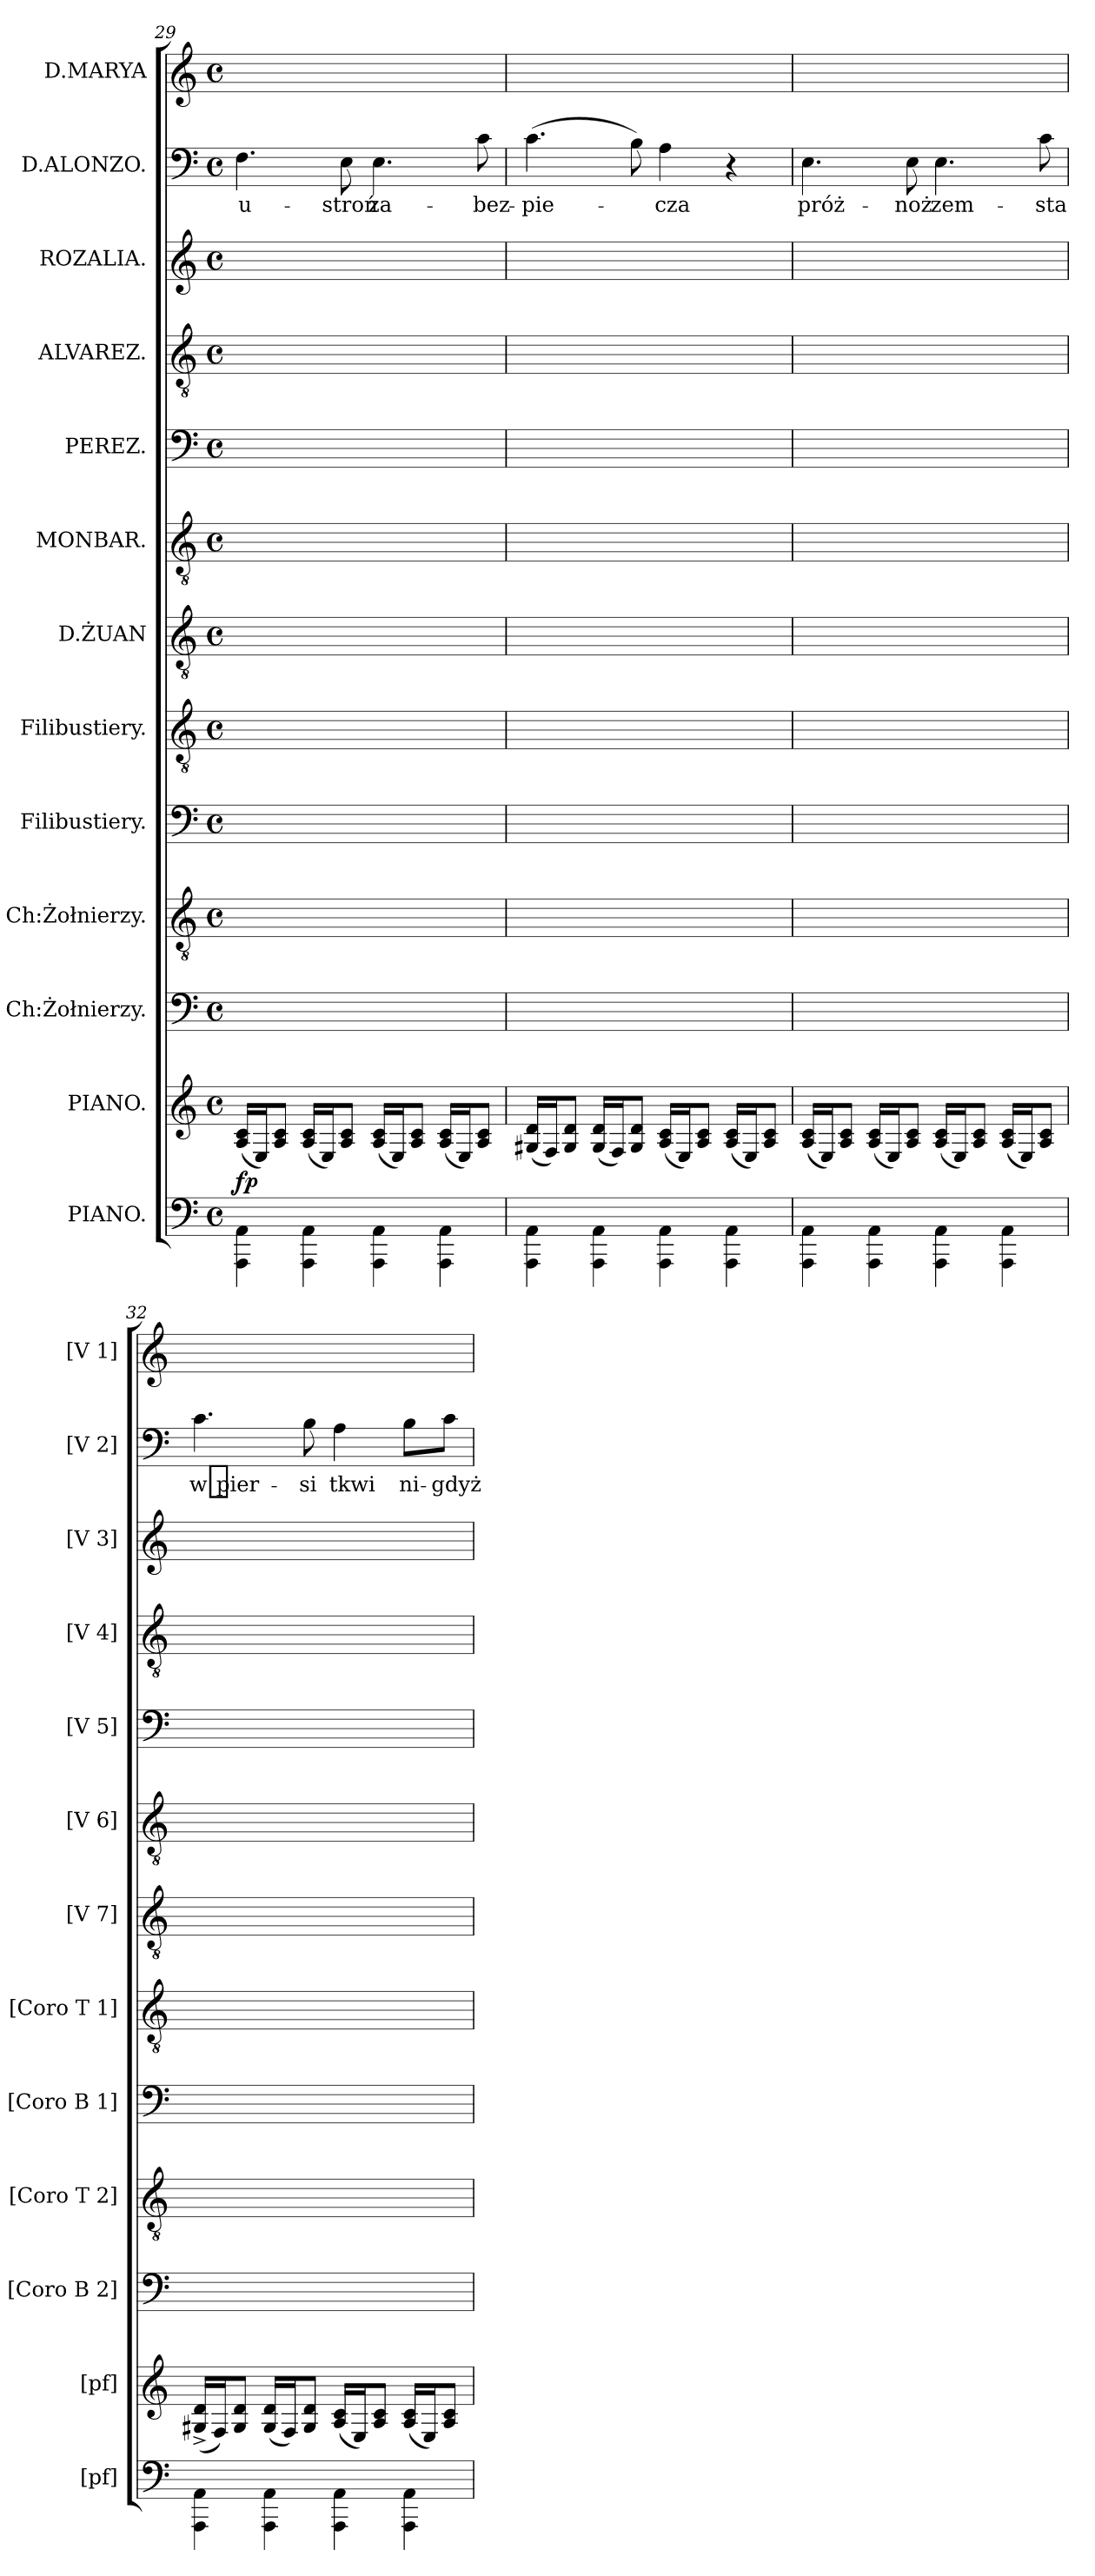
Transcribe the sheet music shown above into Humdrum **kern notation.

**kern	**kern	**dynam	**kern	**kern	**kern	**kern	**kern	**kern	**kern	**kern	**kern	**kern	**text	**kern
*part13	*part12	*part12	*part11	*part10	*part9	*part8	*part7	*part6	*part5	*part4	*part3	*part2	*part2	*part1
*staff13	*staff12	*staff12	*staff11	*staff10	*staff9	*staff8	*staff7	*staff6	*staff5	*staff4	*staff3	*staff2	*staff2	*staff1
*I"PIANO.	*I"PIANO.	*	*I"Ch:Żołnierzy.	*I"Ch:Żołnierzy.	*I"Filibustiery.	*I"Filibustiery.	*I"D.ŻUAN	*I"MONBAR.	*I"PEREZ.	*I"ALVAREZ.	*I"ROZALIA.	*I"D.ALONZO.	*	*I"D.MARYA
*I'[pf]	*I'[pf]	*	*I'[Coro B 2]	*I'[Coro T 2]	*I'[Coro B 1]	*I'[Coro T 1]	*I'[V 7]	*I'[V 6]	*I'[V 5]	*I'[V 4]	*I'[V 3]	*I'[V 2]	*	*I'[V 1]
*clefF4	*clefG2	*	*clefF4	*clefGv2	*clefF4	*clefGv2	*clefGv2	*clefGv2	*clefF4	*clefGv2	*clefG2	*clefF4	*	*clefG2
*k[]	*k[]	*	*k[]	*k[]	*k[]	*k[]	*k[]	*k[]	*k[]	*k[]	*k[]	*k[]	*	*k[]
*M4/4	*M4/4	*	*M4/4	*M4/4	*M4/4	*M4/4	*M4/4	*M4/4	*M4/4	*M4/4	*M4/4	*M4/4	*	*M4/4
*met(c)	*met(c)	*	*met(c)	*met(c)	*met(c)	*met(c)	*met(c)	*met(c)	*met(c)	*met(c)	*met(c)	*met(c)	*	*met(c)
=29	=29	=29	=29	=29	=29	=29	=29	=29	=29	=29	=29	=29	=29	=29
4AAA\ 4AA\	(<16A/ 16c/LL	fp	1ryy	1ryy	1ryy	1ryy	1ryy	1ryy	1ryy	1ryy	1ryy	4.F\	u-	1ryy
.	16E/J)	.	.	.	.	.	.	.	.	.	.	.	.	.
.	8A/ 8c/J	.	.	.	.	.	.	.	.	.	.	.	.	.
4AAA\ 4AA\	(<16A/ 16c/LL	.	.	.	.	.	.	.	.	.	.	.	.	.
.	16E/J)	.	.	.	.	.	.	.	.	.	.	.	.	.
.	8A/ 8c/J	.	.	.	.	.	.	.	.	.	.	8E\	-stroń	.
4AAA\ 4AA\	(<16A/ 16c/LL	.	.	.	.	.	.	.	.	.	.	4.E\	za-	.
.	16E/J)	.	.	.	.	.	.	.	.	.	.	.	.	.
.	8A/ 8c/J	.	.	.	.	.	.	.	.	.	.	.	.	.
4AAA\ 4AA\	(<16A/ 16c/LL	.	.	.	.	.	.	.	.	.	.	.	.	.
.	16E/J)	.	.	.	.	.	.	.	.	.	.	.	.	.
.	8A/ 8c/J	.	.	.	.	.	.	.	.	.	.	8c\	-bez-	.
=30	=30	=30	=30	=30	=30	=30	=30	=30	=30	=30	=30	=30	=30	=30
4AAA\ 4AA\	(<16G#X/ 16d/LL	.	1ryy	1ryy	1ryy	1ryy	1ryy	1ryy	1ryy	1ryy	1ryy	(4.c\	-pie-	1ryy
.	16F/J)	.	.	.	.	.	.	.	.	.	.	.	.	.
.	8G#/ 8d/J	.	.	.	.	.	.	.	.	.	.	.	.	.
4AAA\ 4AA\	(<16G#/ 16d/LL	.	.	.	.	.	.	.	.	.	.	.	.	.
.	16F/J)	.	.	.	.	.	.	.	.	.	.	.	.	.
.	8G#/ 8d/J	.	.	.	.	.	.	.	.	.	.	8B\)	.	.
4AAA\ 4AA\	(<16A/ 16c/LL	.	.	.	.	.	.	.	.	.	.	4A\	-cza	.
.	16E/J)	.	.	.	.	.	.	.	.	.	.	.	.	.
.	8A/ 8c/J	.	.	.	.	.	.	.	.	.	.	.	.	.
4AAA\ 4AA\	(<16A/ 16c/LL	.	.	.	.	.	.	.	.	.	.	4r	.	.
.	16E/J)	.	.	.	.	.	.	.	.	.	.	.	.	.
.	8A/ 8c/J	.	.	.	.	.	.	.	.	.	.	.	.	.
=31	=31	=31	=31	=31	=31	=31	=31	=31	=31	=31	=31	=31	=31	=31
4AAA\ 4AA\	(<16A/ 16c/LL	.	1ryy	1ryy	1ryy	1ryy	1ryy	1ryy	1ryy	1ryy	1ryy	4.E\	próż-	1ryy
.	16E/J)	.	.	.	.	.	.	.	.	.	.	.	.	.
.	8A/ 8c/J	.	.	.	.	.	.	.	.	.	.	.	.	.
4AAA\ 4AA\	(<16A/ 16c/LL	.	.	.	.	.	.	.	.	.	.	.	.	.
.	16E/J)	.	.	.	.	.	.	.	.	.	.	.	.	.
.	8A/ 8c/J	.	.	.	.	.	.	.	.	.	.	8E\	-noż	.
4AAA\ 4AA\	(<16A/ 16c/LL	.	.	.	.	.	.	.	.	.	.	4.E\	zem-	.
.	16E/J)	.	.	.	.	.	.	.	.	.	.	.	.	.
.	8A/ 8c/J	.	.	.	.	.	.	.	.	.	.	.	.	.
4AAA\ 4AA\	(<16A/ 16c/LL	.	.	.	.	.	.	.	.	.	.	.	.	.
.	16E/J)	.	.	.	.	.	.	.	.	.	.	.	.	.
.	8A/ 8c/J	.	.	.	.	.	.	.	.	.	.	8c\	-sta	.
=32	=32	=32	=32	=32	=32	=32	=32	=32	=32	=32	=32	=32	=32	=32
4AAA\ 4AA\	(<16G#X^/ 16d^/LL	.	1ryy	1ryy	1ryy	1ryy	1ryy	1ryy	1ryy	1ryy	1ryy	4.c\	w pier-	1ryy
.	16F/J)	.	.	.	.	.	.	.	.	.	.	.	.	.
.	8G#/ 8d/J	.	.	.	.	.	.	.	.	.	.	.	.	.
4AAA\ 4AA\	(<16G#/ 16d/LL	.	.	.	.	.	.	.	.	.	.	.	.	.
.	16F/J)	.	.	.	.	.	.	.	.	.	.	.	.	.
.	8G#/ 8d/J	.	.	.	.	.	.	.	.	.	.	8B\	-si	.
4AAA\ 4AA\	(<16A/ 16c/LL	.	.	.	.	.	.	.	.	.	.	4A\	tkwi	.
.	16E/J)	.	.	.	.	.	.	.	.	.	.	.	.	.
.	8A/ 8c/J	.	.	.	.	.	.	.	.	.	.	.	.	.
4AAA\ 4AA\	(<16A/ 16c/LL	.	.	.	.	.	.	.	.	.	.	8B\L	ni-	.
.	16E/J)	.	.	.	.	.	.	.	.	.	.	.	.	.
.	8A/ 8c/J	.	.	.	.	.	.	.	.	.	.	8c\J	-gdyż	.
=	=	=	=	=	=	=	=	=	=	=	=	=	=	=
*-	*-	*-	*-	*-	*-	*-	*-	*-	*-	*-	*-	*-	*-	*-
